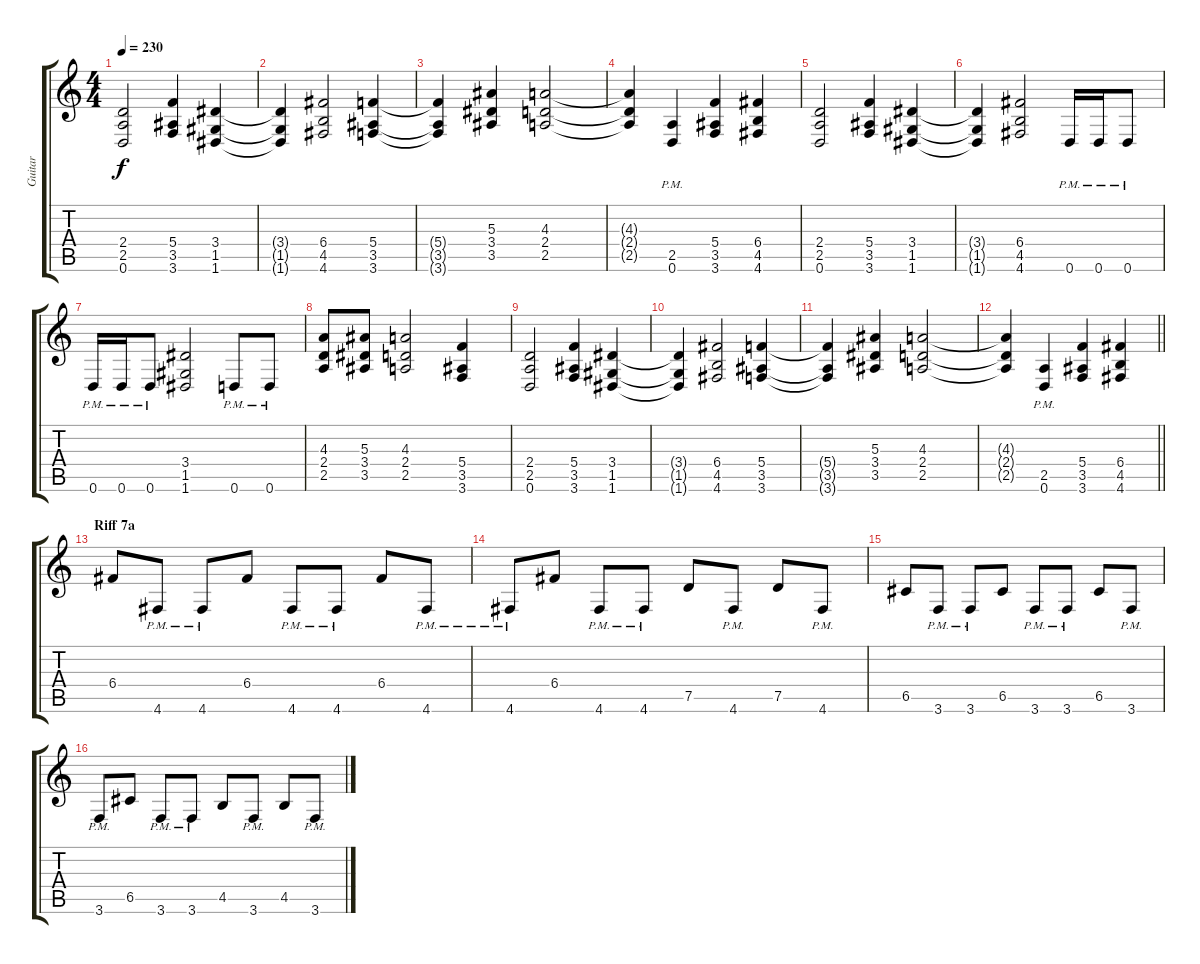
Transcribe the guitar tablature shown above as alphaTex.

\track ("Guitar" "Guitar") {instrument distortionguitar}
\staff {score tabs}
\tuning (D4 A3 F3 C3 G2 D2) {hide}
\ts (4 4)
\tempo 230
\clef g2
\ks c
(2.4 2.5 0.6).2{dy f} (5.4 3.5 3.6).4 (3.4 1.5 1.6).4 |
(3.4{t} 1.5{t} 1.6{t}).4 (6.4 4.5 4.6).2 (5.4 3.5 3.6).4 |
(5.4{t} 3.5{t} 3.6{t}).4 (5.3 3.4 3.5).4 (4.3 2.4 2.5).2 |
(4.3{t} 2.4{t} 2.5{t}).4 (2.5{pm} 0.6{pm}).4 (5.4 3.5 3.6).4 (6.4 4.5 4.6).4 |
(2.4 2.5 0.6).2 (5.4 3.5 3.6).4 (3.4 1.5 1.6).4 |
(3.4{t} 1.5{t} 1.6{t}).4 (6.4 4.5 4.6).2 0.6{pm}.16 0.6{pm}.16 0.6{pm}.8 |
0.6{pm}.16 0.6{pm}.16 0.6{pm}.8 (3.4 1.5 1.6).2 0.6{pm}.8 0.6{pm}.8 |
(4.3 2.4 2.5).8 (5.3 3.4 3.5).8 (4.3 2.4 2.5).2 (5.4 3.5 3.6).4 |
(2.4 2.5 0.6).2 (5.4 3.5 3.6).4 (3.4 1.5 1.6).4 |
(3.4{t} 1.5{t} 1.6{t}).4 (6.4 4.5 4.6).2 (5.4 3.5 3.6).4 |
(5.4{t} 3.5{t} 3.6{t}).4 (5.3 3.4 3.5).4 (4.3 2.4 2.5).2 |
\barLineRight lightlight
(4.3{t} 2.4{t} 2.5{t}).4 (2.5{pm} 0.6{pm}).4 (5.4 3.5 3.6).4 (6.4 4.5 4.6).4 |
\section ("" "Riff 7a")
6.4.8 4.6{pm}.8 4.6{pm}.8 6.4.8 4.6{pm}.8 4.6{pm}.8 6.4.8 4.6{pm}.8 |
4.6{pm}.8 6.4.8 4.6{pm}.8 4.6{pm}.8 7.5.8 4.6{pm}.8 7.5.8 4.6{pm}.8 |
6.5.8 3.6{pm}.8 3.6{pm}.8 6.5.8 3.6{pm}.8 3.6{pm}.8 6.5.8 3.6{pm}.8 |
3.6{pm}.8 6.5.8 3.6{pm}.8 3.6{pm}.8 4.5.8 3.6{pm}.8 4.5.8 3.6{pm}.8
